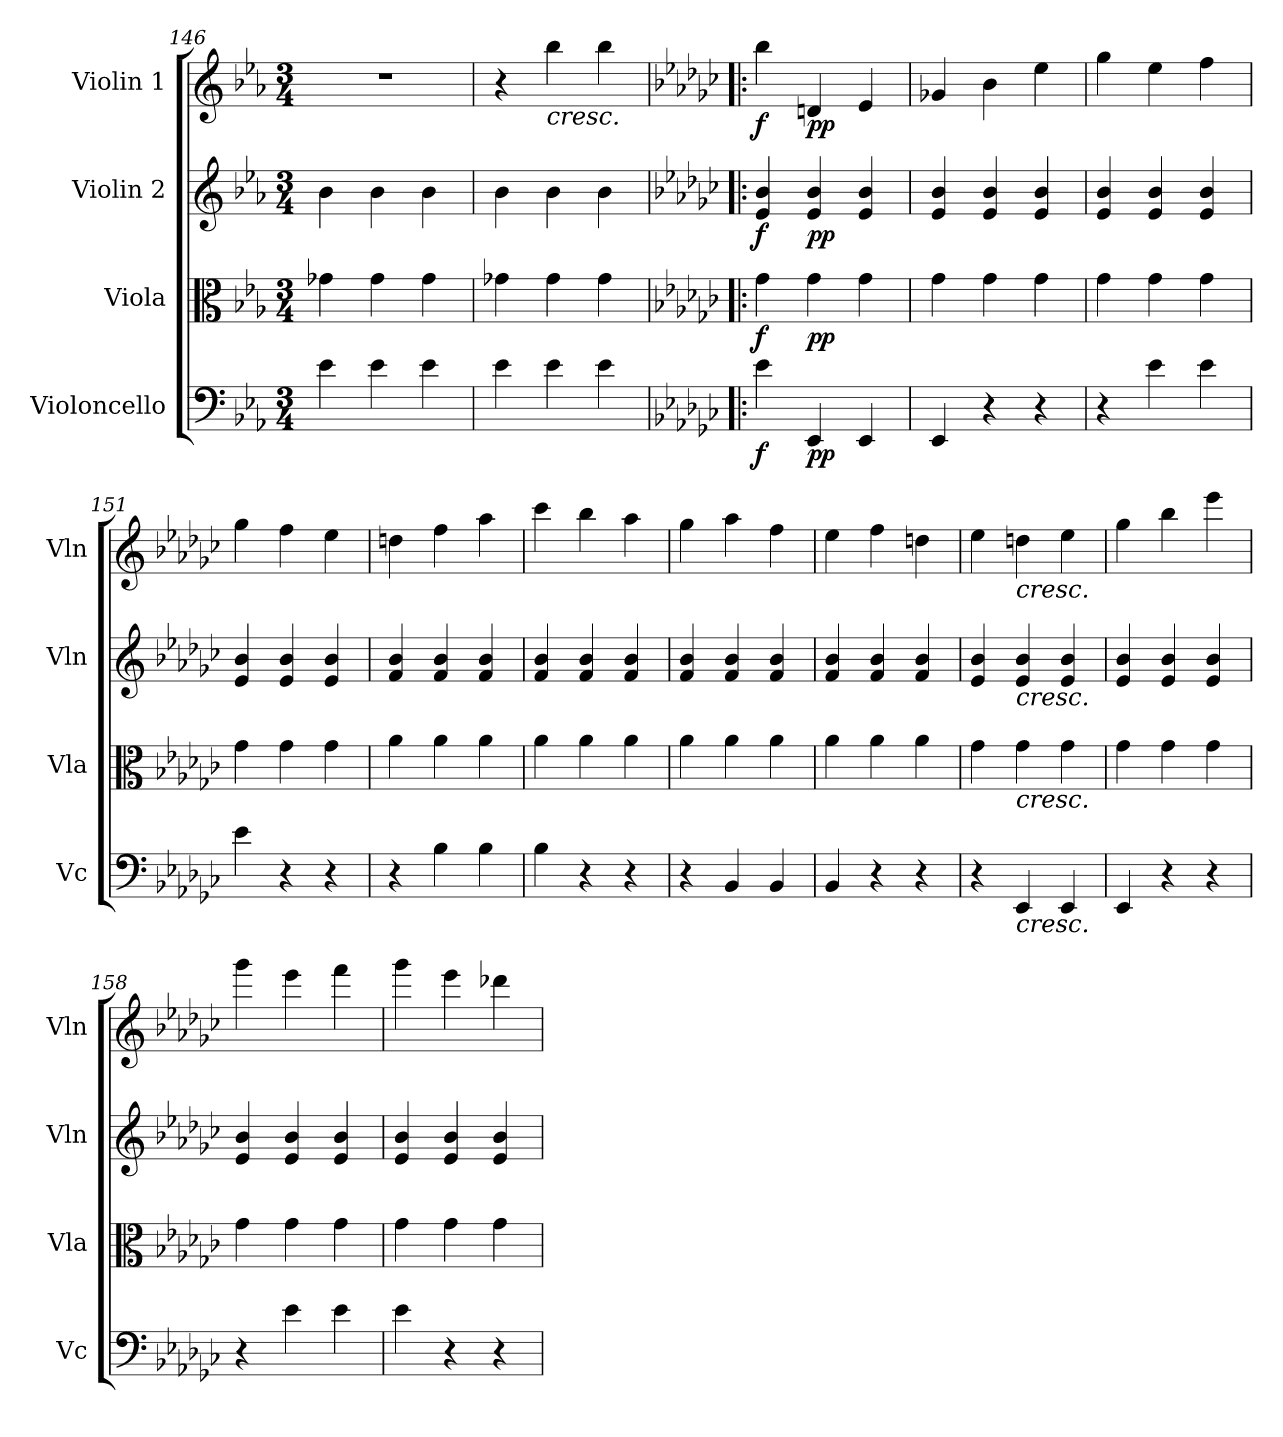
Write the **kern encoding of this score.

**kern	**dynam	**kern	**dynam	**kern	**dynam	**kern	**dynam
*part4	*part4	*part3	*part3	*part2	*part2	*part1	*part1
*staff4	*staff4	*staff3	*staff3	*staff2	*staff2	*staff1	*staff1
*I"Violoncello	*	*I"Viola	*	*I"Violin 2	*	*I"Violin 1	*
*I'Vc	*	*I'Vla	*	*I'Vln	*	*I'Vln	*
*clefF4	*	*clefC3	*	*clefG2	*	*clefG2	*
*k[b-e-a-]	*	*k[b-e-a-]	*	*k[b-e-a-]	*	*k[b-e-a-]	*
*M3/4	*	*M3/4	*	*M3/4	*	*M3/4	*
=146	=146	=146	=146	=146	=146	=146	=146
4e-\	.	4g-X\	.	4b-\	.	2.r	.
4e-\	.	4g-\	.	4b-\	.	.	.
4e-\	.	4g-\	.	4b-\	.	.	.
=147	=147	=147	=147	=147	=147	=147	=147
4e-\	.	4g-X\	.	4b-\	.	4r	.
!	!	!	!	!	!	!LO:TX:b:i:t=cresc.	!
4e-\	.	4g-\	.	4b-\	.	4bb-\	.
4e-\	.	4g-\	.	4b-\	.	4bb-\	.
!!LO:PB:g=z
=148!|:	=148!|:	=148!|:	=148!|:	=148!|:	=148!|:	=148!|:	=148!|:
*k[b-e-a-d-g-c-]	*	*k[b-e-a-d-g-c-]	*	*k[b-e-a-d-g-c-]	*	*k[b-e-a-d-g-c-]	*
!	!LO:DY:b	!	!LO:DY:b	!	!LO:DY:b	!	!LO:DY:b
4e-\	f	4g-\	f	4e-/ 4b-/	f	4bb-\	f
!	!LO:DY:b	!	!LO:DY:b	!	!LO:DY:b	!	!LO:DY:b
4EE-/	pp	4g-\	pp	4e-/ 4b-/	pp	4dn/	pp
4EE-/	.	4g-\	.	4e-/ 4b-/	.	4e-/	.
=149	=149	=149	=149	=149	=149	=149	=149
4EE-/	.	4g-\	.	4e-/ 4b-/	.	4g-X/	.
4r	.	4g-\	.	4e-/ 4b-/	.	4b-\	.
4r	.	4g-\	.	4e-/ 4b-/	.	4ee-\	.
=150	=150	=150	=150	=150	=150	=150	=150
4r	.	4g-\	.	4e-/ 4b-/	.	4gg-\	.
4e-\	.	4g-\	.	4e-/ 4b-/	.	4ee-\	.
4e-\	.	4g-\	.	4e-/ 4b-/	.	4ff\	.
=151	=151	=151	=151	=151	=151	=151	=151
4e-\	.	4g-\	.	4e-/ 4b-/	.	4gg-\	.
4r	.	4g-\	.	4e-/ 4b-/	.	4ff\	.
4r	.	4g-\	.	4e-/ 4b-/	.	4ee-\	.
=152	=152	=152	=152	=152	=152	=152	=152
4r	.	4a-\	.	4f/ 4b-/	.	4ddn\	.
4B-\	.	4a-\	.	4f/ 4b-/	.	4ff\	.
4B-\	.	4a-\	.	4f/ 4b-/	.	4aa-\	.
=153	=153	=153	=153	=153	=153	=153	=153
4B-\	.	4a-\	.	4f/ 4b-/	.	4ccc-\	.
4r	.	4a-\	.	4f/ 4b-/	.	4bb-\	.
4r	.	4a-\	.	4f/ 4b-/	.	4aa-\	.
=154	=154	=154	=154	=154	=154	=154	=154
4r	.	4a-\	.	4f/ 4b-/	.	4gg-\	.
4BB-/	.	4a-\	.	4f/ 4b-/	.	4aa-\	.
4BB-/	.	4a-\	.	4f/ 4b-/	.	4ff\	.
=155	=155	=155	=155	=155	=155	=155	=155
4BB-/	.	4a-\	.	4f/ 4b-/	.	4ee-\	.
4r	.	4a-\	.	4f/ 4b-/	.	4ff\	.
4r	.	4a-\	.	4f/ 4b-/	.	4ddn\	.
=156	=156	=156	=156	=156	=156	=156	=156
4r	.	4g-\	.	4e-/ 4b-/	.	4ee-\	.
!	!	!	!	!	!	!LO:TX:b:i:t=cresc.	!
!	!	!	!	!LO:TX:b:i:t=cresc.	!	!	!
!	!	!LO:TX:b:i:t=cresc.	!	!	!	!	!
!LO:TX:b:i:t=cresc.	!	!	!	!	!	!	!
4EE-/	.	4g-\	.	4e-/ 4b-/	.	4ddn\	.
4EE-/	.	4g-\	.	4e-/ 4b-/	.	4ee-\	.
=157	=157	=157	=157	=157	=157	=157	=157
4EE-/	.	4g-\	.	4e-/ 4b-/	.	4gg-\	.
4r	.	4g-\	.	4e-/ 4b-/	.	4bb-\	.
4r	.	4g-\	.	4e-/ 4b-/	.	4eee-\	.
=158	=158	=158	=158	=158	=158	=158	=158
4r	.	4g-\	.	4e-/ 4b-/	.	4ggg-\	.
4e-\	.	4g-\	.	4e-/ 4b-/	.	4eee-\	.
4e-\	.	4g-\	.	4e-/ 4b-/	.	4fff\	.
!!LO:LB:g=z
=159	=159	=159	=159	=159	=159	=159	=159
4e-\	.	4g-\	.	4e-/ 4b-/	.	4ggg-\	.
4r	.	4g-\	.	4e-/ 4b-/	.	4eee-\	.
4r	.	4g-\	.	4e-/ 4b-/	.	4ddd-X\	.
=	=	=	=	=	=	=	=
*-	*-	*-	*-	*-	*-	*-	*-
